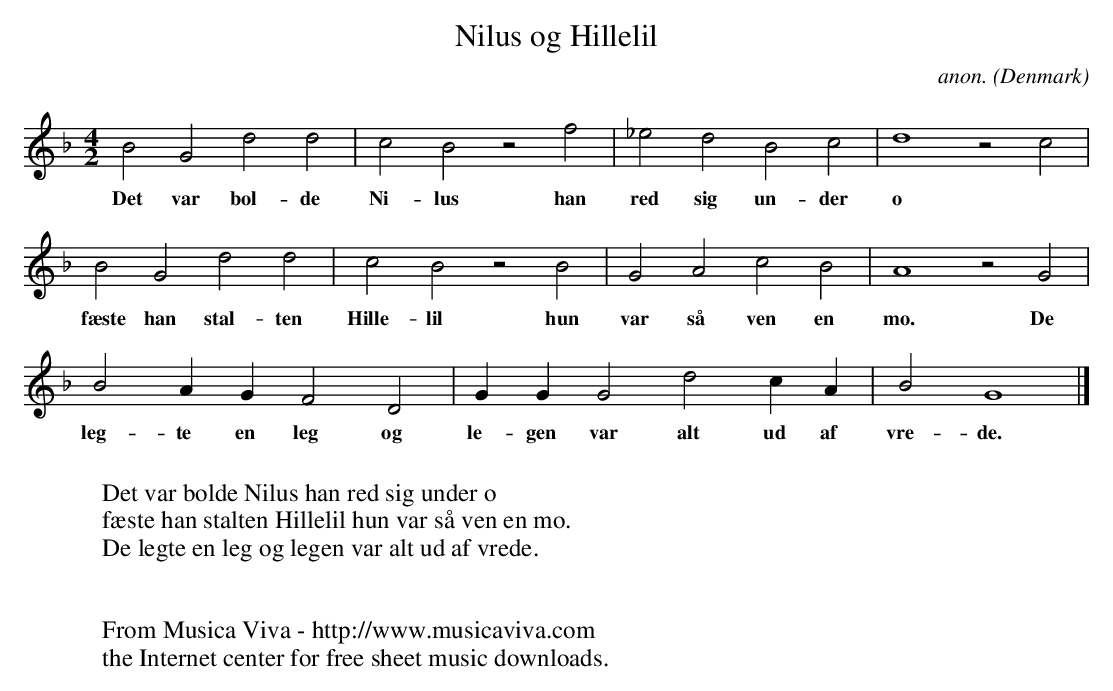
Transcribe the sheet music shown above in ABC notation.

X:1
T:Nilus og Hillelil
C:anon.
O:Denmark
M:4/2 %org.: C|
L:1/2
K:Gdor
BGdd|cBzf|_edBc|d2zc|
w:Det var bol-de Ni-lus han red sig un-der \o
BGdd|cBzB|GAcB|A2zG|
w:f\aeste han stal-ten Hille-lil hun var s\aa ven en m\o. De
BA/G/FD|G/G/Gdc/A/|BG2|]
w:leg-te en leg og le-gen var alt ud af vre-de.
W:
W:Det var bolde Nilus han red sig under \o
W:f\aeste han stalten Hillelil hun var s\aa ven en m\o.
W:De legte en leg og legen var alt ud af vrede.
W:
W:
W:  From Musica Viva - http://www.musicaviva.com
W:  the Internet center for free sheet music downloads.
